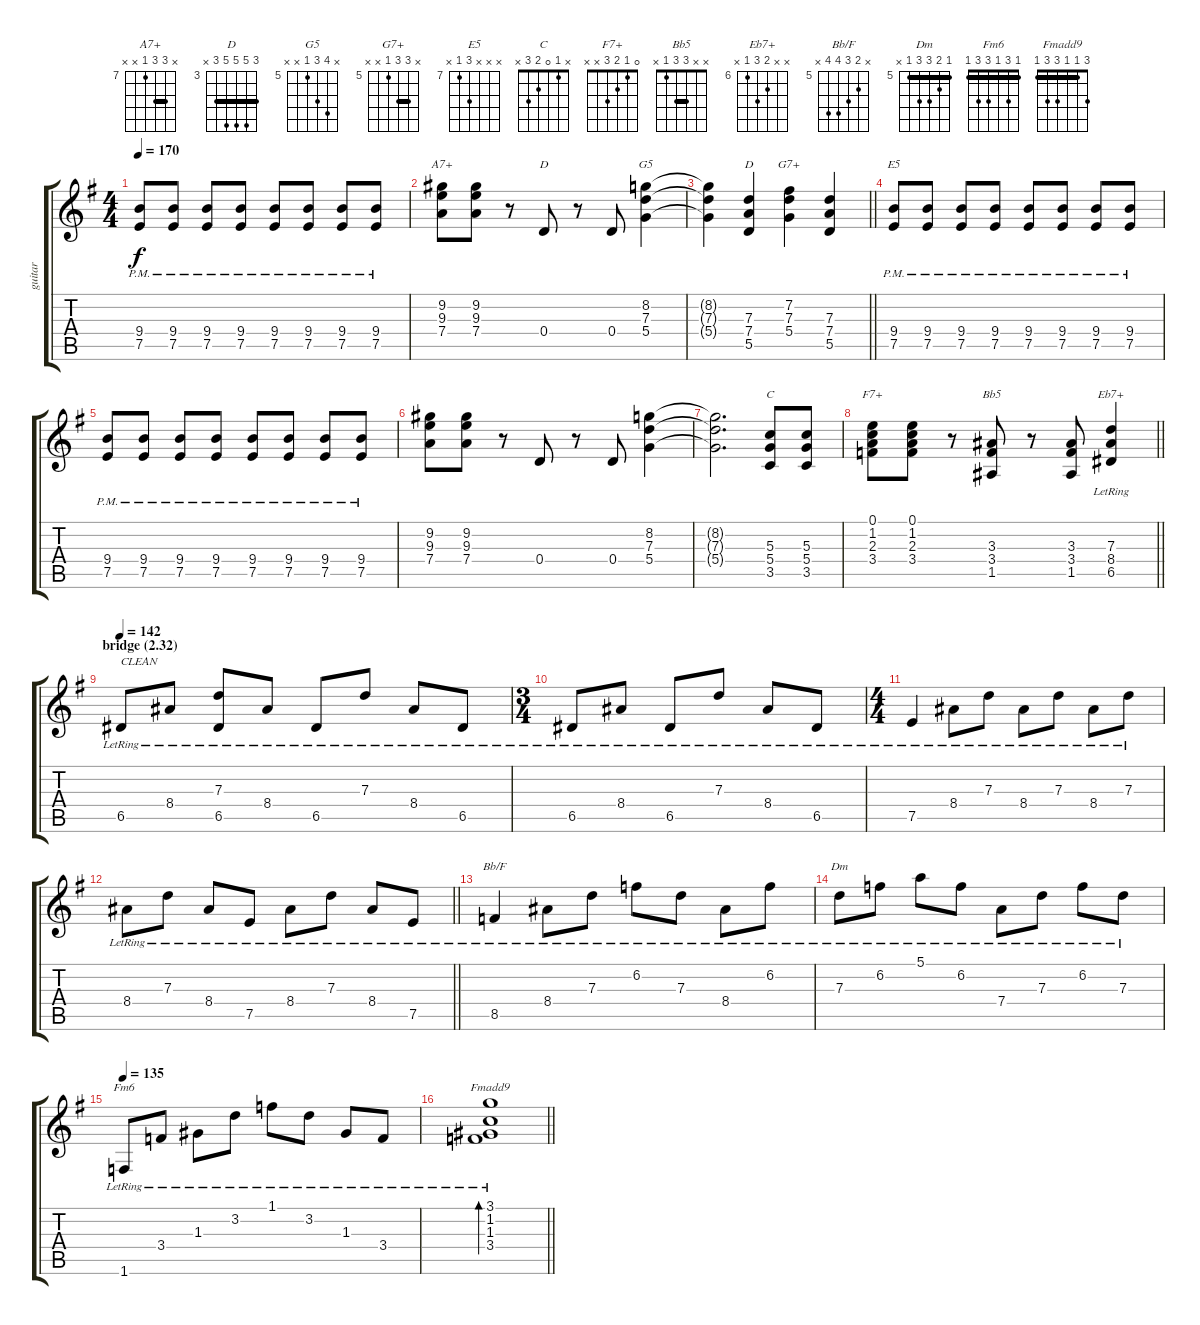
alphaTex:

\track ("guitar" "guitar") {instrument electricguitarjazz}
\staff {score tabs}
\tuning (E4 B3 G3 D3 A2 E2) {hide}
\chord ("A7+" x 9 9 7 x x) {firstfret 7 barre 9}
\chord ("D" 2 3 2 0 x x) {barre 2}
\chord ("G5" x 8 7 5 x x) {firstfret 5}
\chord ("D" 5 7 7 7 5 x) {firstfret 3 barre 5}
\chord ("G7+" x 7 7 5 x x) {firstfret 5 barre 7}
\chord ("E5" x x x 9 7 x) {firstfret 7}
\chord ("C" x 1 0 2 3 x)
\chord ("F7+" 0 1 2 3 x x)
\chord ("Bb5" x x 3 3 1 x) {barre 3}
\chord ("Eb7+" x x 7 8 6 x) {firstfret 6}
\chord ("Bb/F" x 6 7 8 8 x) {firstfret 5}
\chord ("Dm" 5 6 7 7 5 x) {firstfret 5 barre 5}
\chord ("Fm6" 1 3 1 3 3 1) {barre 1}
\chord ("Fmadd9" 3 1 1 3 3 1) {barre 1}
\ts (4 4)
\tempo 170
\clef g2
\ks g
(9.4{pm} 7.5{pm}).8{dy f} (9.4{pm} 7.5{pm}).8 (9.4{pm} 7.5{pm}).8 (9.4{pm} 7.5{pm}).8 (9.4{pm} 7.5{pm}).8 (9.4{pm} 7.5{pm}).8 (9.4{pm} 7.5{pm}).8 (9.4{pm} 7.5{pm}).8 |
(9.2 9.3 7.4).8{ch "A7+"} (9.2 9.3 7.4).8 r.8 0.4.8{ch "D"} r.8 0.4.8 (8.2 7.3 5.4).4{ch "G5"} |
\barLineRight lightlight
(8.2{t} 7.3{t} 5.4{t}).4 (7.3 7.4 5.5).4{ch "D"} (7.2 7.3 5.4).4{ch "G7+"} (7.3 7.4 5.5).4 |
(9.4{pm} 7.5{pm}).8{ch "E5"} (9.4{pm} 7.5{pm}).8 (9.4{pm} 7.5{pm}).8 (9.4{pm} 7.5{pm}).8 (9.4{pm} 7.5{pm}).8 (9.4{pm} 7.5{pm}).8 (9.4{pm} 7.5{pm}).8 (9.4{pm} 7.5{pm}).8 |
(9.4{pm} 7.5{pm}).8 (9.4{pm} 7.5{pm}).8 (9.4{pm} 7.5{pm}).8 (9.4{pm} 7.5{pm}).8 (9.4{pm} 7.5{pm}).8 (9.4{pm} 7.5{pm}).8 (9.4{pm} 7.5{pm}).8 (9.4{pm} 7.5{pm}).8 |
(9.2 9.3 7.4).8 (9.2 9.3 7.4).8 r.8 0.4.8 r.8 0.4.8 (8.2 7.3 5.4).4 |
(8.2{t} 7.3{t} 5.4{t}).2{d} (5.3 5.4 3.5).8{ch "C"} (5.3 5.4 3.5).8 |
\barLineRight lightlight
(0.1 1.2 2.3 3.4).8{ch "F7+"} (0.1 1.2 2.3 3.4).8 r.8 (3.3 3.4 1.5).8{ch "Bb5"} r.8 (3.3 3.4 1.5).8 (7.3{lr} 8.4{lr} 6.5{lr}).4{ch "Eb7+"} |
\section ("" "bridge (2.32)")
\tempo 142
6.5{lr}.8{txt "CLEAN" instrument electricguitarjazz} 8.4{lr}.8 (7.3{lr} 6.5{lr}).8 8.4{lr}.8 6.5{lr}.8 7.3{lr}.8 8.4{lr}.8 6.5{lr}.8 |
\ts (3 4)
6.5{lr}.8 8.4{lr}.8 6.5{lr}.8 7.3{lr}.8 8.4{lr}.8 6.5{lr}.8 |
\ts (4 4)
7.5{lr}.4 8.4{lr}.8 7.3{lr}.8 8.4{lr}.8 7.3{lr}.8 8.4{lr}.8 7.3{lr}.8 |
\barLineRight lightlight
8.4{lr}.8 7.3{lr}.8 8.4{lr}.8 7.5{lr}.8 8.4{lr}.8 7.3{lr}.8 8.4{lr}.8 7.5{lr}.8 |
8.5{lr}.4{ch "Bb/F"} 8.4{lr}.8 7.3{lr}.8 6.2{lr}.8 7.3{lr}.8 8.4{lr}.8 6.2{lr}.8 |
7.3{lr}.8{ch "Dm"} 6.2{lr}.8 5.1{lr}.8 6.2{lr}.8 7.4{lr}.8 7.3{lr}.8 6.2{lr}.8 7.3{lr}.8 |
\tempo 135
1.6{lr}.8{ch "Fm6"} 3.4{lr}.8 1.3{lr}.8 3.2{lr}.8 1.1{lr}.8 3.2{lr}.8 1.3{lr}.8 3.4{lr}.8 |
\barLineRight lightlight
(3.1{lr} 1.2{lr} 1.3{lr} 3.4{lr}).1{bd 120 ch "Fmadd9"}
